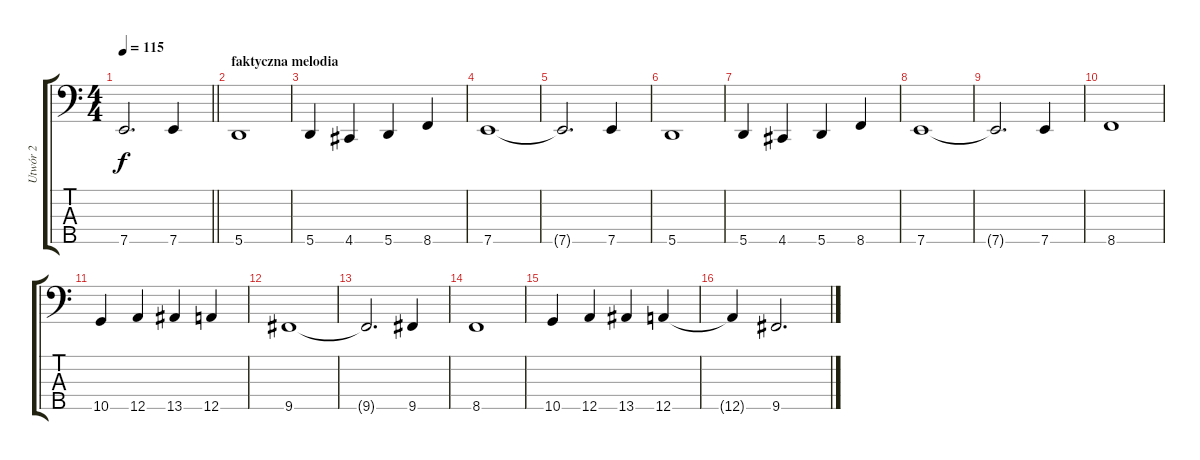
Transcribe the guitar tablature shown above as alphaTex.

\track ("Utwór 2" "Utwór 2") {instrument electricbassfinger}
\staff {score tabs}
\tuning (F2 C2 G1 D1 A0) {hide}
\ts (4 4)
\tempo 115
\clef f4
\barLineRight lightlight
\ks c
7.5{t}.2{d dy f} 7.5.4 |
\section ("" "faktyczna melodia")
5.5.1 |
5.5.4 4.5.4 5.5.4 8.5.4 |
7.5.1 |
7.5{t}.2{d} 7.5.4 |
5.5.1 |
5.5.4 4.5.4 5.5.4 8.5.4 |
7.5.1 |
7.5{t}.2{d} 7.5.4 |
8.5.1 |
10.5.4 12.5.4 13.5.4 12.5.4 |
9.5.1 |
9.5{t}.2{d} 9.5.4 |
8.5.1 |
10.5.4 12.5.4 13.5.4 12.5.4 |
12.5{t}.4 9.5.2{d}
